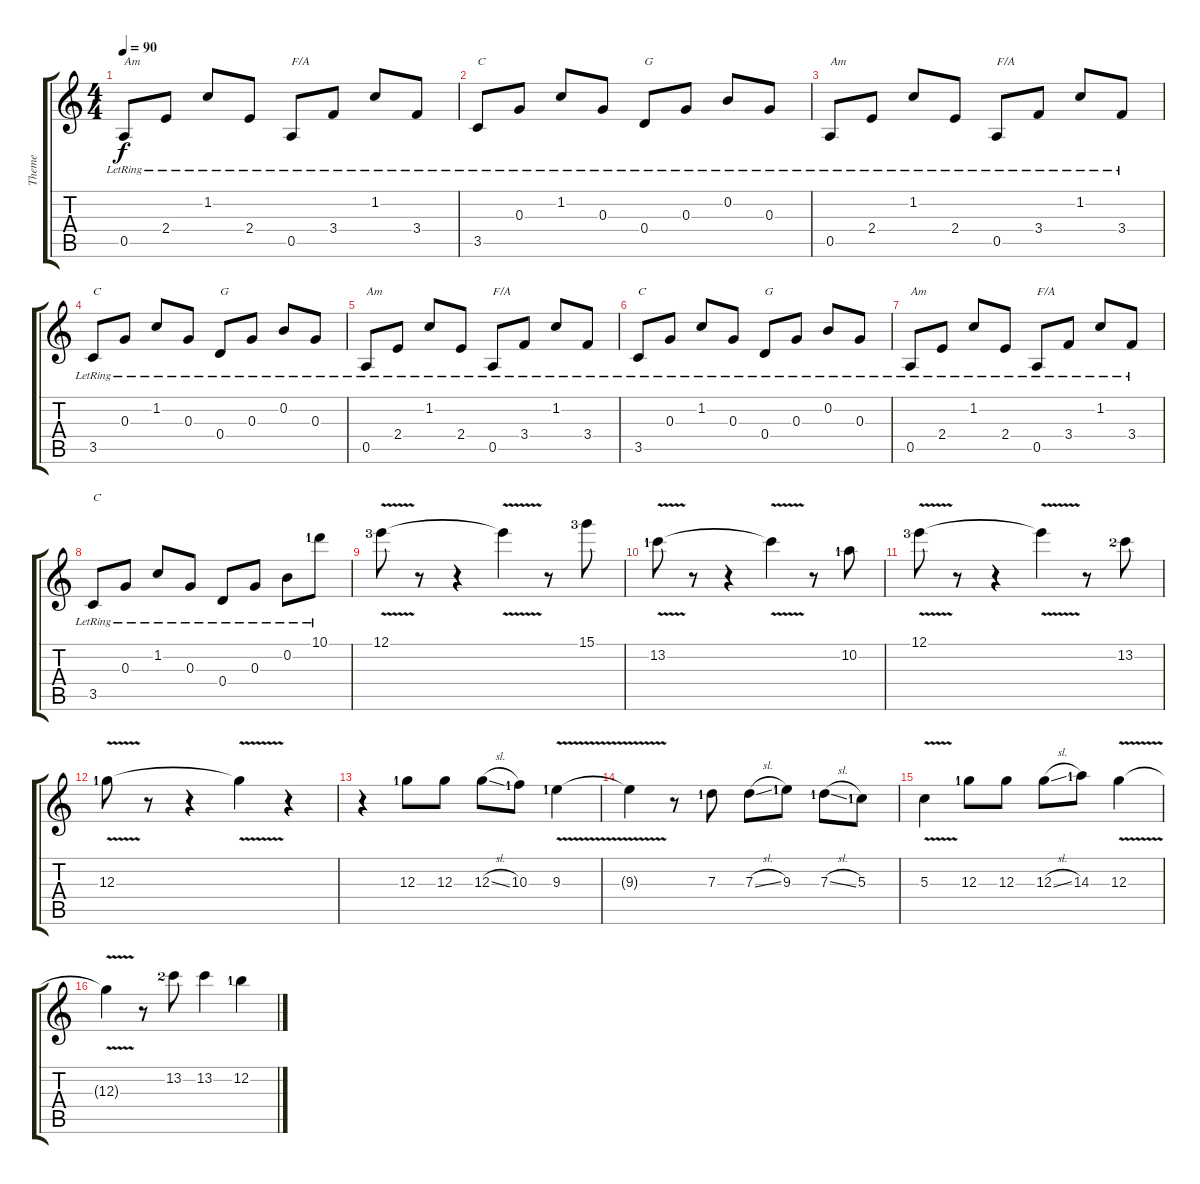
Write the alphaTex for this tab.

\track ("Theme" "Theme") {instrument acousticguitarnylon}
\staff {score tabs}
\tuning (E4 B3 G3 D3 A2 E2) {hide}
\ts (4 4)
\tempo 90
\clef g2
\ks c
0.5{lr}.8{txt "Am" dy f instrument acousticguitarnylon} 2.4{lr}.8 1.2{lr}.8 2.4{lr}.8 0.5{lr}.8{txt "F/A"} 3.4{lr}.8 1.2{lr}.8 3.4{lr}.8 |
3.5{lr}.8{txt "C"} 0.3{lr}.8 1.2{lr}.8 0.3{lr}.8 0.4{lr}.8{txt "G"} 0.3{lr}.8 0.2{lr}.8 0.3{lr}.8 |
0.5{lr}.8{txt "Am"} 2.4{lr}.8 1.2{lr}.8 2.4{lr}.8 0.5{lr}.8{txt "F/A"} 3.4{lr}.8 1.2{lr}.8 3.4{lr}.8 |
3.5{lr}.8{txt "C"} 0.3{lr}.8 1.2{lr}.8 0.3{lr}.8 0.4{lr}.8{txt "G"} 0.3{lr}.8 0.2{lr}.8 0.3{lr}.8 |
0.5{lr}.8{txt "Am"} 2.4{lr}.8 1.2{lr}.8 2.4{lr}.8 0.5{lr}.8{txt "F/A"} 3.4{lr}.8 1.2{lr}.8 3.4{lr}.8 |
3.5{lr}.8{txt "C"} 0.3{lr}.8 1.2{lr}.8 0.3{lr}.8 0.4{lr}.8{txt "G"} 0.3{lr}.8 0.2{lr}.8 0.3{lr}.8 |
0.5{lr}.8{txt "Am"} 2.4{lr}.8 1.2{lr}.8 2.4{lr}.8 0.5{lr}.8{txt "F/A"} 3.4{lr}.8 1.2{lr}.8 3.4{lr}.8 |
3.5{lr}.8{txt "C"} 0.3{lr}.8 1.2{lr}.8 0.3{lr}.8 0.4{lr}.8 0.3{lr}.8 0.2{lr}.8 10.1{lr lf 2}.8 |
12.1{v lf 4}.8 r.8 r.4 12.1{t}.4 r.8 15.1{lf 4}.8 |
13.2{v lf 2}.8 r.8 r.4 13.2{t}.4 r.8 10.2{lf 2}.8 |
12.1{v lf 4}.8 r.8 r.4 12.1{t}.4 r.8 13.2{lf 3}.8 |
12.3{v lf 2}.8 r.8 r.4 12.3{t}.4 r.4 |
r.4 12.3{lf 2}.8 12.3.8 12.3{sl}.8 10.3{lf 2}.8 9.3{v lf 2}.4 |
9.3{t}.4 r.8 7.3{lf 2}.8 7.3{sl}.8 9.3{lf 2}.8 7.3{sl lf 2}.8 5.3{lf 2}.8 |
5.3{v}.4 12.3{lf 2}.8 12.3.8 12.3{sl}.8 14.3{lf 2}.8 12.3{v}.4 |
12.3{t}.4 r.8 13.2{lf 3}.8 13.2.4 12.2{sl lf 2}.4
